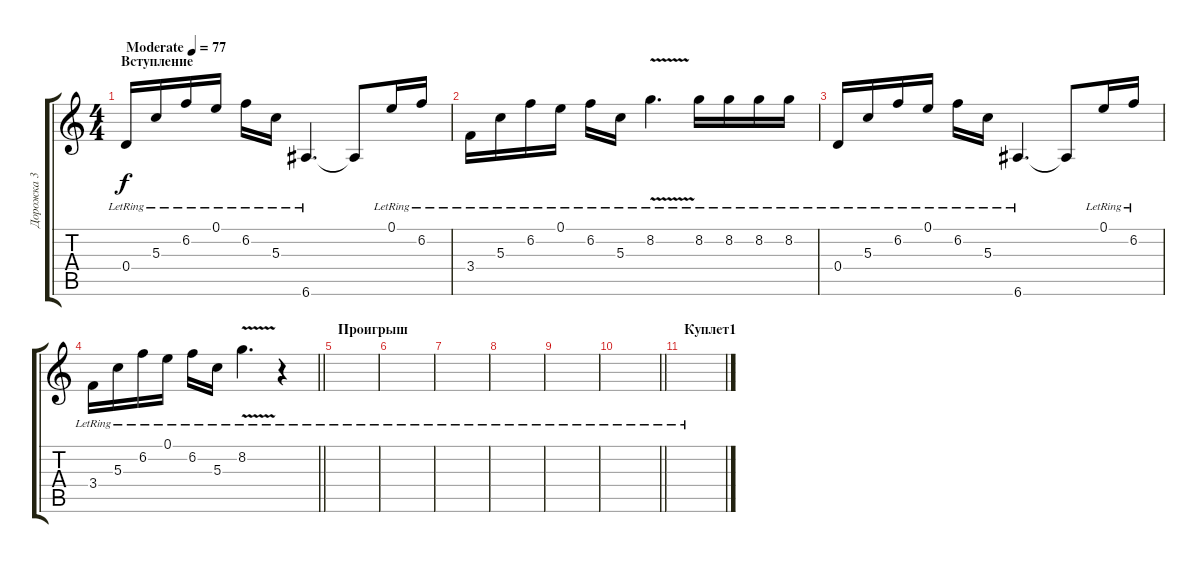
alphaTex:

\track ("Дорожка 3" "Дорожка 3") {instrument acousticguitarsteel}
\staff {score tabs}
\tuning (E4 B3 G3 D3 A2 E2) {hide}
\ts (4 4)
\section ("" "Вступление")
\tempo (77 "Moderate")
\clef g2
\ks c
0.4{lr}.16{dy f instrument acousticguitarsteel} 5.3{lr}.16 6.2{lr}.16 0.1{lr}.16 6.2{lr}.16 5.3{lr}.16 6.6{lr}.4{d} 6.6{t}.8 0.1{lr}.16 6.2{lr}.16 |
3.4{lr}.16 5.3{lr}.16 6.2{lr}.16 0.1{lr}.16 6.2{lr}.16 5.3{lr}.16 8.2{v lr}.4{d} 8.2{lr}.16 8.2{lr}.16 8.2{lr}.16 8.2{lr}.16 |
0.4{lr}.16 5.3{lr}.16 6.2{lr}.16 0.1{lr}.16 6.2{lr}.16 5.3{lr}.16 6.6{lr}.4{d} 6.6{t}.8 0.1{lr}.16 6.2{lr}.16 |
\barLineRight lightlight
3.4{lr}.16 5.3{lr}.16 6.2{lr}.16 0.1{lr}.16 6.2{lr}.16 5.3{lr}.16 8.2{v lr}.4{d} r.4 |
\section ("" "Проигрыш")
|
|
|
|
|
\barLineRight lightlight
|
\section ("" "Куплет1")
